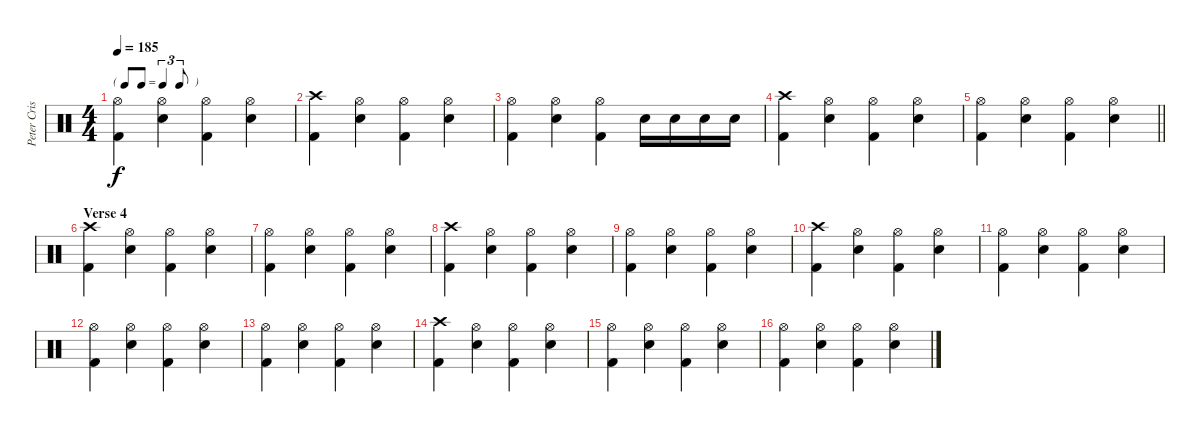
\track ("Peter Criss" "Peter Cris") {instrument percussion}
\staff {score}
\articulation defaults
\ts (4 4)
\tf triplet8th
\tempo 185
\clef neutral
\ks c
("Hi-Hat (open)" "Kick (hit) 2").4{dy f} ("Hi-Hat (open)" "Snare (hit) 2").4 ("Hi-Hat (open)" "Kick (hit) 2").4 ("Hi-Hat (open)" "Snare (hit) 2").4 |
("Crash high (hit)" "Kick (hit) 2").4 ("Hi-Hat (open)" "Snare (hit) 2").4 ("Hi-Hat (open)" "Kick (hit) 2").4 ("Hi-Hat (open)" "Snare (hit) 2").4 |
("Hi-Hat (open)" "Kick (hit) 2").4 ("Hi-Hat (open)" "Snare (hit) 2").4 ("Hi-Hat (open)" "Kick (hit) 2").4 "Snare (hit) 2".16 "Snare (hit) 2".16 "Snare (hit) 2".16 "Snare (hit) 2".16 |
("Crash high (hit)" "Kick (hit) 2").4 ("Hi-Hat (open)" "Snare (hit) 2").4 ("Hi-Hat (open)" "Kick (hit) 2").4 ("Hi-Hat (open)" "Snare (hit) 2").4 |
\barLineRight lightlight
("Hi-Hat (open)" "Kick (hit) 2").4 ("Hi-Hat (open)" "Snare (hit) 2").4 ("Hi-Hat (open)" "Kick (hit) 2").4 ("Hi-Hat (open)" "Snare (hit) 2").4 |
\section ("" "Verse 4")
("Crash high (hit)" "Kick (hit) 2").4 ("Hi-Hat (open)" "Snare (hit) 2").4 ("Hi-Hat (open)" "Kick (hit) 2").4 ("Hi-Hat (open)" "Snare (hit) 2").4 |
("Hi-Hat (open)" "Kick (hit) 2").4 ("Hi-Hat (open)" "Snare (hit) 2").4 ("Hi-Hat (open)" "Kick (hit) 2").4 ("Hi-Hat (open)" "Snare (hit) 2").4 |
("Crash high (hit)" "Kick (hit) 2").4 ("Hi-Hat (open)" "Snare (hit) 2").4 ("Hi-Hat (open)" "Kick (hit) 2").4 ("Hi-Hat (open)" "Snare (hit) 2").4 |
("Hi-Hat (open)" "Kick (hit) 2").4 ("Hi-Hat (open)" "Snare (hit) 2").4 ("Hi-Hat (open)" "Kick (hit) 2").4 ("Hi-Hat (open)" "Snare (hit) 2").4 |
("Crash high (hit)" "Kick (hit) 2").4 ("Hi-Hat (open)" "Snare (hit) 2").4 ("Hi-Hat (open)" "Kick (hit) 2").4 ("Hi-Hat (open)" "Snare (hit) 2").4 |
("Hi-Hat (open)" "Kick (hit) 2").4 ("Hi-Hat (open)" "Snare (hit) 2").4 ("Hi-Hat (open)" "Kick (hit) 2").4 ("Hi-Hat (open)" "Snare (hit) 2").4 |
("Hi-Hat (open)" "Kick (hit) 2").4 ("Hi-Hat (open)" "Snare (hit) 2").4 ("Hi-Hat (open)" "Kick (hit) 2").4 ("Hi-Hat (open)" "Snare (hit) 2").4 |
("Hi-Hat (open)" "Kick (hit) 2").4 ("Hi-Hat (open)" "Snare (hit) 2").4 ("Hi-Hat (open)" "Kick (hit) 2").4 ("Hi-Hat (open)" "Snare (hit) 2").4 |
("Crash high (hit)" "Kick (hit) 2").4 ("Hi-Hat (open)" "Snare (hit) 2").4 ("Hi-Hat (open)" "Kick (hit) 2").4 ("Hi-Hat (open)" "Snare (hit) 2").4 |
("Hi-Hat (open)" "Kick (hit) 2").4 ("Hi-Hat (open)" "Snare (hit) 2").4 ("Hi-Hat (open)" "Kick (hit) 2").4 ("Hi-Hat (open)" "Snare (hit) 2").4 |
("Hi-Hat (open)" "Kick (hit) 2").4 ("Hi-Hat (open)" "Snare (hit) 2").4 ("Hi-Hat (open)" "Kick (hit) 2").4 ("Hi-Hat (open)" "Snare (hit) 2").4
